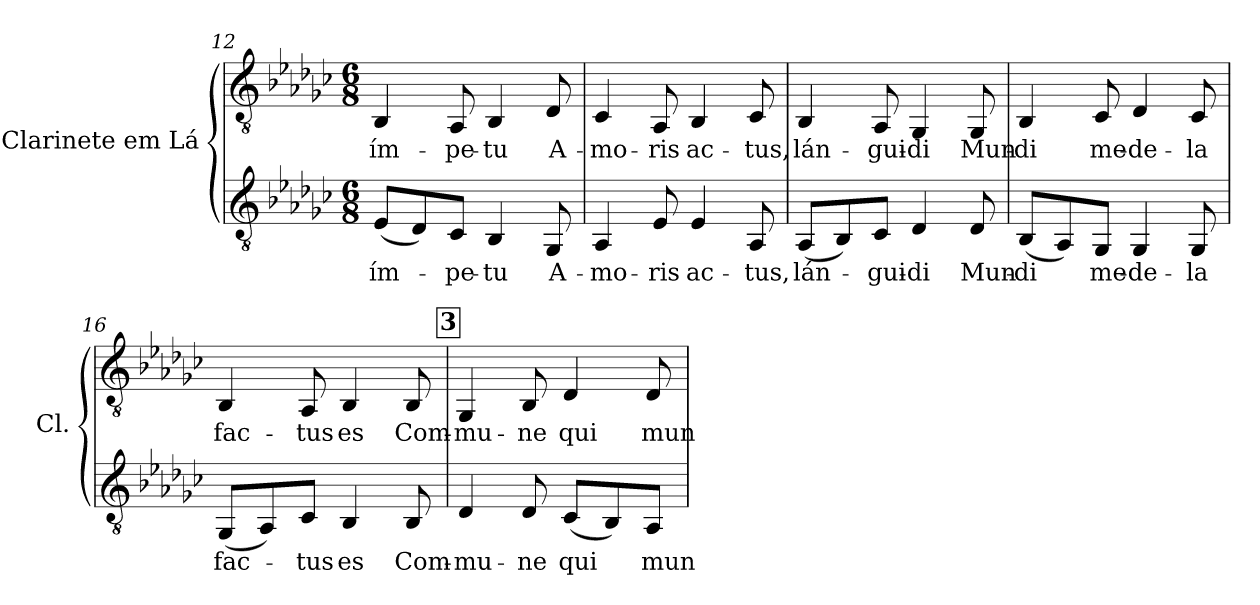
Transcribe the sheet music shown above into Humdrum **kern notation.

**kern	**text	**kern	**text
*part2	*part2	*part1	*part1
*staff2	*staff2	*staff1	*staff1
*I"Clarinete em Lá	*	*I"Clarinete em Lá	*
*I'Cl.	*	*I'Cl.	*
*clefGv2	*	*clefGv2	*
*ITrd2c3	*	*ITrd2c3	*
*k[b-e-a-]	*	*k[b-e-a-]	*
*E-:	*	*E-:	*
*M6/8	*	*M6/8	*
=12	=12	=12	=12
!	!LO:LY:b:color=#000000	!	!
!	!	!	!LO:LY:b:color=#000000
(8Ci/L	ím-	4GGi/	ím-
8BB-i/)	.	.	.
!	!LO:LY:b:color=#000000	!	!
!	!	!	!LO:LY:b:color=#000000
8AA-i/J	-pe-	8FFi/	-pe-
!	!LO:LY:b:color=#000000	!	!
!	!	!	!LO:LY:b:color=#000000
4GGi/	-tu	4GGi/	-tu
!	!LO:LY:b:color=#000000	!	!
!	!	!	!LO:LY:b:color=#000000
8EE-i/	A-	8BB-i/	A-
=13	=13	=13	=13
!	!LO:LY:b:color=#000000	!	!
!	!	!	!LO:LY:b:color=#000000
4FFi/	-mo-	4AA-i/	-mo-
!	!LO:LY:b:color=#000000	!	!
!	!	!	!LO:LY:b:color=#000000
8Ci/	-ris	8FFi/	-ris
!	!LO:LY:b:color=#000000	!	!
!	!	!	!LO:LY:b:color=#000000
4Ci/	ac-	4GGi/	ac-
!	!LO:LY:b:color=#000000	!	!
!	!	!	!LO:LY:b:color=#000000
8FFi/	-tus,	8AA-i/	-tus,
=14	=14	=14	=14
!	!LO:LY:b:color=#000000	!	!
!	!	!	!LO:LY:b:color=#000000
(8FFi/L	lán-	4GGi/	lán-
8GGi/)	.	.	.
!	!LO:LY:b:color=#000000	!	!
!	!	!	!LO:LY:b:color=#000000
8AA-i/J	-gui-	8FFi/	-gui-
!	!LO:LY:b:color=#000000	!	!
!	!	!	!LO:LY:b:color=#000000
4BB-i/	-di	4EE-i/	-di
!	!LO:LY:b:color=#000000	!	!
!	!	!	!LO:LY:b:color=#000000
8BB-i/	Mun-	8EE-i/	Mun-
=15	=15	=15	=15
!	!LO:LY:b:color=#000000	!	!
!	!	!	!LO:LY:b:color=#000000
(8GGi/L	-di	4GGi/	-di
8FFi/)	.	.	.
!	!LO:LY:b:color=#000000	!	!
!	!	!	!LO:LY:b:color=#000000
8EE-i/J	me-	8AA-i/	me-
!	!LO:LY:b:color=#000000	!	!
!	!	!	!LO:LY:b:color=#000000
4EE-i/	-de-	4BB-i/	-de-
!	!LO:LY:b:color=#000000	!	!
!	!	!	!LO:LY:b:color=#000000
8EE-i/	-la	8AA-i/	-la
=16	=16	=16	=16
!	!LO:LY:b:color=#000000	!	!
!	!	!	!LO:LY:b:color=#000000
(8EE-i/L	fac-	4GGi/	fac-
8FFi/)	.	.	.
!	!LO:LY:b:color=#000000	!	!
!	!	!	!LO:LY:b:color=#000000
8AA-i/J	-tus	8FFi/	-tus
!	!LO:LY:b:color=#000000	!	!
!	!	!	!LO:LY:b:color=#000000
4GGi/	es	4GGi/	es
!	!LO:LY:b:color=#000000	!	!
!	!	!	!LO:LY:b:color=#000000
8GGi/	Com-	8GGi/	Com-
!!LO:LB:g=z
!!LO:REH:place=s1:B:color=#000000:enc=box:fs=17.0522:t=3
=17	=17	=17	=17
!	!LO:LY:b:color=#000000	!	!
!	!	!	!LO:LY:b:color=#000000
4BB-i/	-mu-	4EE-i/	-mu-
!	!LO:LY:b:color=#000000	!	!
!	!	!	!LO:LY:b:color=#000000
8BB-i/	-ne	8GGi/	-ne
!	!LO:LY:b:color=#000000	!	!
!	!	!	!LO:LY:b:color=#000000
(8AA-i/L	qui	4BB-i/	qui
8GGi/)	.	.	.
!	!LO:LY:b:color=#000000	!	!
!	!	!	!LO:LY:b:color=#000000
8FFi/J	mun-	8BB-i/	mun-
=	=	=	=
*-	*-	*-	*-
